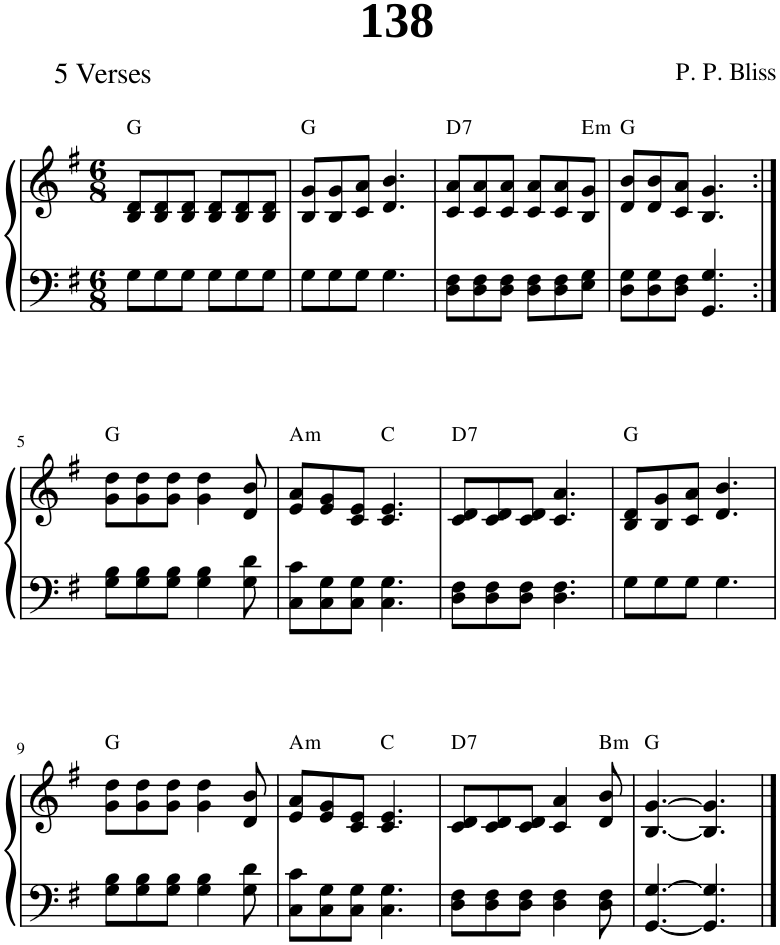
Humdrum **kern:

**kern	**kern	**harte
*part1	*part1	*part1
*staff2	*staff1	*
*I"Piano	*	*
*I'Pno.	*	*
*clefF4	*clefG2	*
*k[f#]	*k[f#]	*
*M6/8	*M6/8	*
=1	=1	=1
8G\L	8B/ 8d/L	G:maj
8G\	8B/ 8d/	.
8G\J	8B/ 8d/J	.
8G\L	8B/ 8d/L	.
8G\	8B/ 8d/	.
8G\J	8B/ 8d/J	.
=2	=2	=2
8G\L	8B/ 8g/L	G:maj
8G\	8B/ 8g/	.
8G\J	8c/ 8a/J	.
4.G\	4.d/ 4.b/	.
=3	=3	=3
!	!	!LO:H:kt=7
8D\ 8F#\L	8c/ 8a/L	D:7
8D\ 8F#\	8c/ 8a/	.
8D\ 8F#\J	8c/ 8a/J	.
8D\ 8F#\L	8c/ 8a/L	.
8D\ 8F#\	8c/ 8a/	.
!	!	!LO:H:kt=m
8E\ 8G\J	8B/ 8g/J	E:min
=4	=4	=4
8D\ 8G\L	8d/ 8b/L	G:maj
8D\ 8G\	8d/ 8b/	.
8D\ 8F#\J	8c/ 8a/J	.
4.GG/ 4.G/	4.B/ 4.g/	.
!!LO:LB:g=z
=5:|!	=5:|!	=5:|!
8G\ 8B\L	8g\ 8dd\L	G:maj
8G\ 8B\	8g\ 8dd\	.
8G\ 8B\J	8g\ 8dd\J	.
4G\ 4B\	4g\ 4dd\	.
8G\ 8d\	8d/ 8b/	.
=6	=6	=6
!	!	!LO:H:kt=m
8C\ 8c\L	8e/ 8a/L	A:min
8C\ 8G\	8e/ 8g/	.
8C\ 8G\J	8c/ 8e/J	.
4.C\ 4.G\	4.c/ 4.e/	C:maj
=7	=7	=7
!	!	!LO:H:kt=7
8D\ 8F#\L	8c/ 8d/L	D:7
8D\ 8F#\	8c/ 8d/	.
8D\ 8F#\J	8c/ 8d/J	.
4.D\ 4.F#\	4.c/ 4.a/	.
=8	=8	=8
8G\L	8B/ 8d/L	G:maj
8G\	8B/ 8g/	.
8G\J	8c/ 8a/J	.
4.G\	4.d/ 4.b/	.
!!LO:LB:g=z
=9	=9	=9
8G\ 8B\L	8g\ 8dd\L	G:maj
8G\ 8B\	8g\ 8dd\	.
8G\ 8B\J	8g\ 8dd\J	.
4G\ 4B\	4g\ 4dd\	.
8G\ 8d\	8d/ 8b/	.
=10	=10	=10
!	!	!LO:H:kt=m
8C\ 8c\L	8e/ 8a/L	A:min
8C\ 8G\	8e/ 8g/	.
8C\ 8G\J	8c/ 8e/J	.
4.C\ 4.G\	4.c/ 4.e/	C:maj
=11	=11	=11
!	!	!LO:H:kt=7
8D\ 8F#\L	8c/ 8d/L	D:7
8D\ 8F#\	8c/ 8d/	.
8D\ 8F#\J	8c/ 8d/J	.
4D\ 4F#\	4c/ 4a/	.
!	!	!LO:H:kt=m
8D\ 8F#\	8d/ 8b/	B:min
=12	=12	=12
[4.GG/ [4.G/	[4.B/ [4.g/	G:maj
4.GG/] 4.G/]	4.B/] 4.g/]	.
==	==	==
*-	*-	*-
